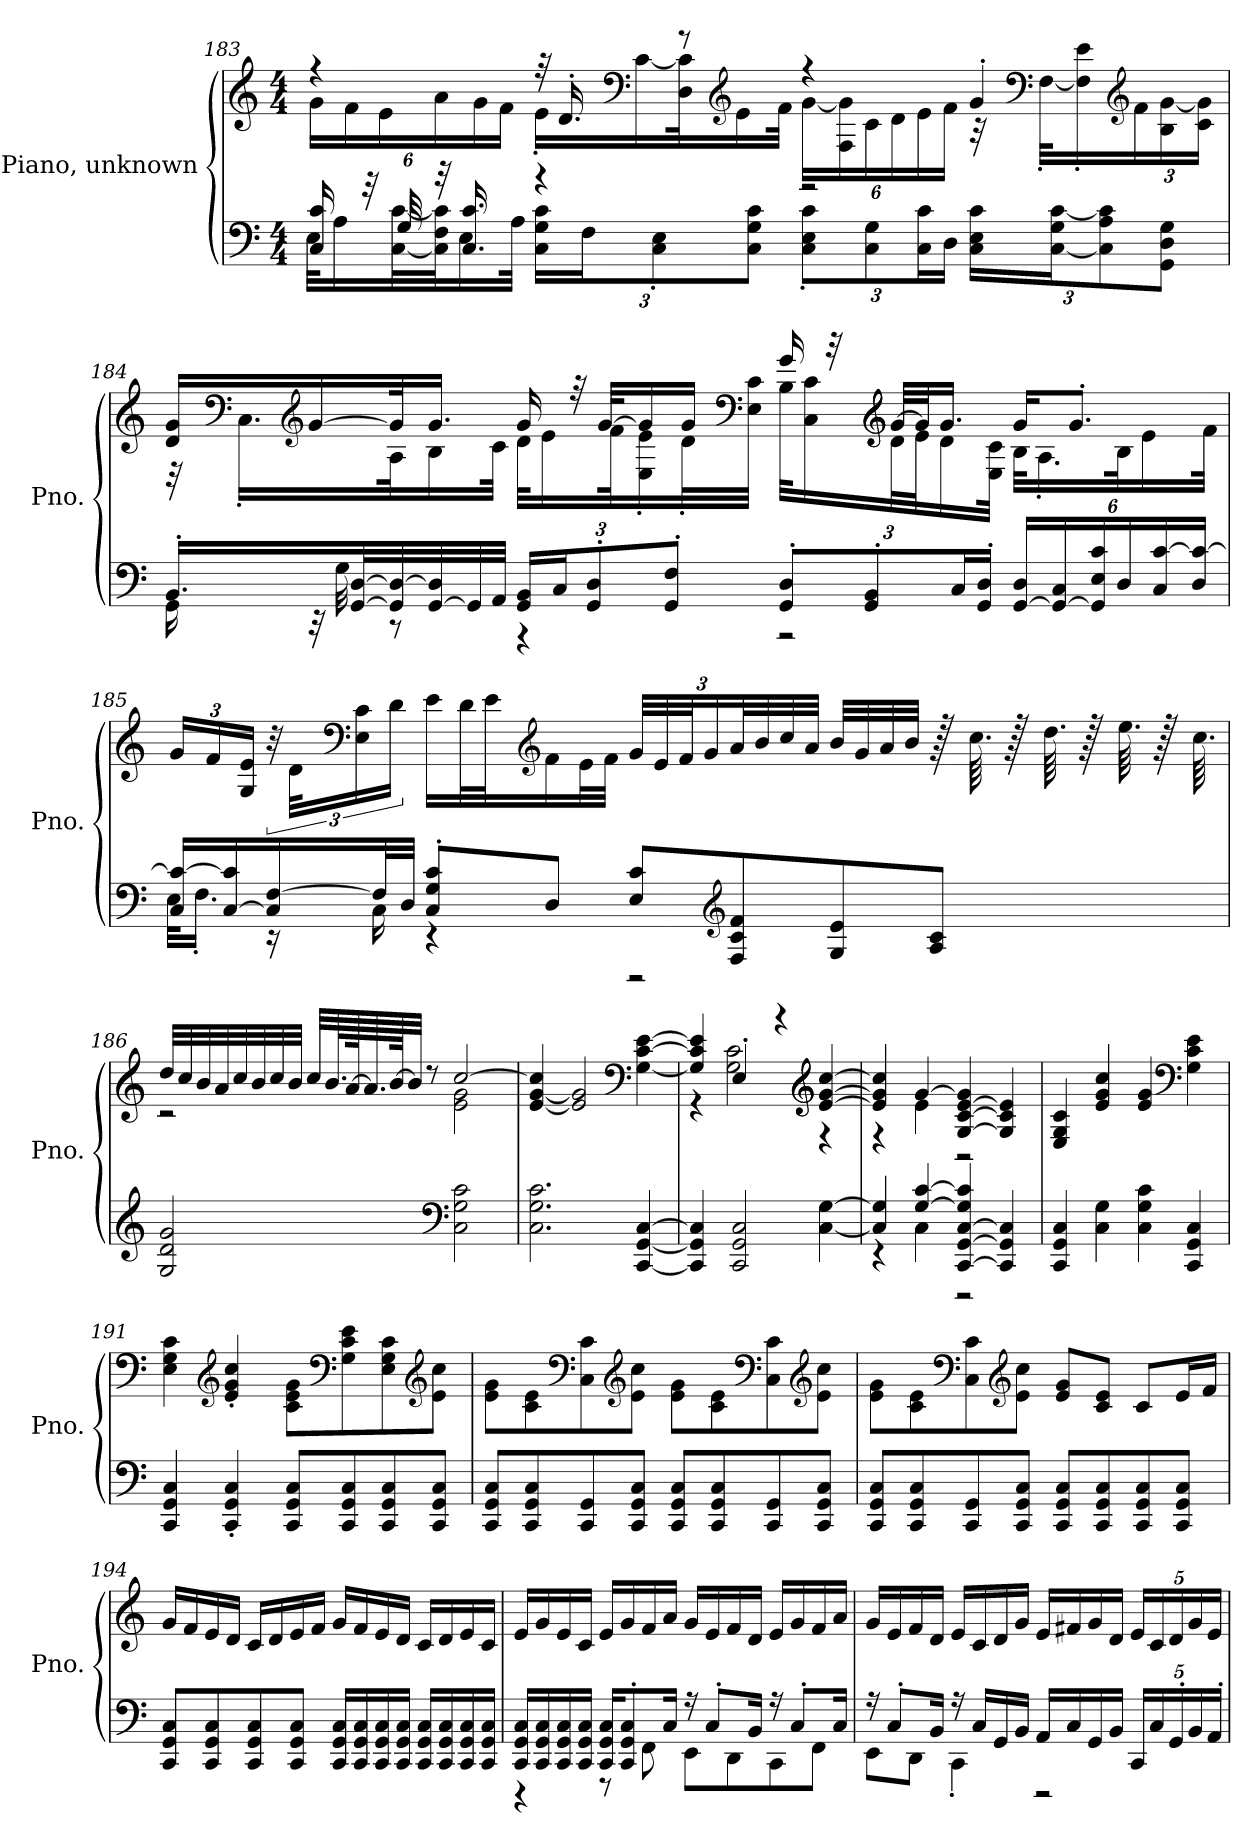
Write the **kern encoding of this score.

**kern	**kern
*part1	*part1
*staff2	*staff1
*I"Piano, unknown	*
*I'Pno.	*
!!LO:PB:g=z
*clefF4	*clefG2
*k[]	*k[]
*M4/4	*M4/4
=183	=183
*^	*^
*	*	*	*Xbrackettup
16C/ 16c/	32E\KLL	4r	24g\LL
.	16A\	.	.
.	.	.	24f\
32r	.	.	.
.	.	.	24e\
32G/	[32C\ [32c\L	.	.
32r	32C\] 32F\ 32c\]J	.	24a\
16.C/ 16.c/	16E\	.	.
.	.	.	24g\
.	.	.	24f\JJ
.	32A\JJk	.	.
*	*Xbrackettup	*	*
4r	24C\ 24G\ 24c\LL	32r	16e'\LL
.	.	16.d'/	.
.	24F\J	.	.
*	*	*clefF4	*
.	.	.	[16c\
.	12C\' 12E\'	.	.
.	.	8r	32D\ 32c\]K
*	*	*clefG2	*
.	.	.	16e\
.	12C\ 12G\ 12c\J	.	.
.	.	.	32f\JJk
2r	12C\' 12E\' 12c\'L	4r	[24g\LL
.	.	.	24F\ 24g\]
.	12C\ 12G\	.	24c\
.	.	.	24d\
.	24C\ 24c\L	.	24e\
.	24D\JJ	.	24f\JJ
.	24C\ 24E\ 24c\LL	4g'/	32r
*	*	*clefF4	*
.	.	.	[32F'\KLL
.	[24C\ 24G\ [24c\J	.	.
.	.	.	16F\]' 16e\'
.	12C\] 12A\ 12c\]	.	.
*	*	*clefG2	*
.	.	.	24f\
.	12GG\ 12D\ 12G\J	.	24B\ [24g\
.	.	.	24c\ 24g\]JJ
!!LO:LB:g=z	!!
=184	=184	=184	=184
16.BB'/LL	16GG\	16d/ 16g/LL	32r
*	*	*clefF4	*
.	.	.	16.C'\LL
*	*	*clefG2	*
.	32r	[16g/	.
[32GG/ [32D/L	32G\	.	.
32GG/] 32D/_	8r	32g/K]	32A\K
[32GG/ 32D/]	.	16.g/JJ	16B\
32GG/]	.	.	.
32AA/JJJ	.	.	32c\JJk
24GG/ 24BB/LL	4r	16g/	32d\KLL
.	.	.	16e\
24C/J	.	.	.
.	.	32r	.
12GG/' 12D/'	.	.	.
.	.	[32g/KLL	32f\K
.	.	16g/]	16E\' 16e\'
12GG/' 12F/'J	.	.	.
.	.	16g/JJ	32d'\L
*	*	*clefF4	*
.	.	.	32E\ 32c\JJJ
12GG/' 12D/'L	2r	16g/	32B\KLL
.	.	.	16C\ 16c\
.	.	32r	.
12GG/' 12BB/'	.	.	.
*	*	*clefG2	*
.	.	[32g/LLL	32d\L
.	.	32g/J]	32e\J
.	.	16.g/JJ	16d\
24C/L	.	.	.
24GG/' 24D/'JJ	.	.	.
.	.	.	32E\ 32c\JJk
[24GG/ 24D/LL	.	16g/KL	32B\KLL
.	.	.	16.A'\
24GG/_ 24C/	.	.	.
.	.	8.g'/J	.
24GG/] 24E/ 24c/	.	.	.
24D/	.	.	32B\K
.	.	.	16e\
24C/ [24c/	.	.	.
24D/ 24c/_JJ	.	.	.
.	.	.	32f\JJk
*	*	*v	*v
!!LO:LB:g=z
=185	=185	=185
16C/ 16c/_LL	32E\KLL	24g/LL
.	16.F'\JJ	.
.	.	24f/
[16C/ 16c/]	.	.
.	.	24G/ 24e/JJ
*	*	*brackettup
16C/] [16F/	16r	48r
.	.	48d\KLL
*	*	*clefF4
.	.	24E\ 24c\
32F/L]	16C\	.
.	.	24d\JJ
32D/JJJ	.	.
8C/' 8G/' 8c/'L	4r	16e\LL
.	.	32d\L
.	.	32e\J
*	*	*clefG2
8D/J	.	16f\
.	.	32e\L
.	.	32f\JJJ
8E/ 8c/L	2r	32g/LLL
.	.	32e/
*	*	*Xbrackettup
.	.	48f/J
.	.	24g/
*clefG2	*	*
8F/ 8c/ 8f/	.	32a/L
.	.	32b/
.	.	32cc/
.	.	32a/JJJ
8G/ 8e/	.	32b/LLL
.	.	32g/
.	.	32a/
.	.	32b/JJJ
8A/ 8c/J	.	128r
.	.	64.cc\
.	.	128r
.	.	64.dd\
.	.	128r
.	.	64.ee\
.	.	128r
.	.	64.cc\
*v	*v	*
!!LO:LB:g=z
=186	=186
*	*^
2G/ 2d/ 2g/	32dd/LLL	2r
.	32cc/	.
.	32b/	.
.	32a/	.
.	32cc/	.
.	32b/	.
.	32cc/	.
.	32b/JJJ	.
.	32cc/LLL	.
.	64.b/L	.
.	[128a/K	.
.	64.a/]	.
.	[128b/JK	.
.	32b/JJJ]	.
.	8r	.
*clefF4	*	*
2C\ 2G\ 2c\	[2cc/	2e\ 2g\
*	*v	*v
=187	=187
2.C\ 2.G\ 2.c\	[4e/ [4g/ 4cc/]
.	2e/] 2g/]
*	*clefF4
[4CC/ [4GG/ [4C/	[4G\ [4c\ [4e\
=188	=188
*	*^
4CC/] 4GG/] 4C/]	4G/] 4c/] 4e/]	4r
2CC/ 2GG/ 2C/	4E'/	2G\ 2c\
.	4r	.
*	*clefG2	*
[4C\ [4G\	[4e/ [4g/ [4cc/	4r
=189	=189	=189
*^	*	*
4C/] 4G/]	4r	4e/] 4g/] 4cc/]	4r
[4G/ [4c/	4C\	[4g/	4e\
[4CC/ [4GG/ [4C/ 4G/] 4c/]	2r	[4G/ [4c/ [4e/ 4g/]	2r
4CC/] 4GG/] 4C/]	.	4G/] 4c/] 4e/]	.
*v	*v	*	*
*	*v	*v
=190	=190
4CC/ 4GG/ 4C/	4E/ 4G/ 4c/
4C\ 4G\	4e/ 4g/ 4cc/
4C\ 4G\ 4c\	4e/ 4g/
*	*clefF4
4CC/ 4GG/ 4C/	4G\ 4c\ 4e\
!!LO:LB:g=z
=191	=191
4CC/ 4GG/ 4C/	4E\ 4G\ 4c\
*	*clefG2
4CC/' 4GG/' 4C/'	4e/' 4g/' 4cc/'
8CC/ 8GG/ 8C/L	8c\ 8e\ 8g\L
*	*clefF4
8CC/ 8GG/ 8C/	8G\ 8c\ 8e\
8CC/ 8GG/ 8C/	8E\ 8G\ 8c\
*	*clefG2
8CC/ 8GG/ 8C/J	8e\ 8cc\J
=192	=192
8CC/ 8GG/ 8C/L	8e\ 8g\L
8CC/ 8GG/ 8C/	8c\ 8e\
*	*clefF4
8CC/ 8GG/	8C\ 8c\
*	*clefG2
8CC/ 8GG/ 8C/J	8e\ 8cc\J
8CC/ 8GG/ 8C/L	8e\ 8g\L
8CC/ 8GG/ 8C/	8c\ 8e\
*	*clefF4
8CC/ 8GG/	8C\ 8c\
*	*clefG2
8CC/ 8GG/ 8C/J	8e\ 8cc\J
=193	=193
8CC/ 8GG/ 8C/L	8e\ 8g\L
8CC/ 8GG/ 8C/	8c\ 8e\
*	*clefF4
8CC/ 8GG/	8C\ 8c\
*	*clefG2
8CC/ 8GG/ 8C/J	8e\ 8cc\J
8CC/ 8GG/ 8C/L	8e/ 8g/L
8CC/ 8GG/ 8C/	8c/ 8e/J
8CC/ 8GG/ 8C/	8c/L
8CC/ 8GG/ 8C/J	16e/L
.	16f/JJ
!!LO:LB:g=z
=194	=194
8CC/ 8GG/ 8C/L	16g/LL
.	16f/
8CC/ 8GG/ 8C/	16e/
.	16d/JJ
8CC/ 8GG/ 8C/	16c/LL
.	16d/
8CC/ 8GG/ 8C/J	16e/
.	16f/JJ
16CC/ 16GG/ 16C/LL	16g/LL
16CC/ 16GG/ 16C/	16f/
16CC/ 16GG/ 16C/	16e/
16CC/ 16GG/ 16C/JJ	16d/JJ
16CC/ 16GG/ 16C/LL	16c/LL
16CC/ 16GG/ 16C/	16d/
16CC/ 16GG/ 16C/	16e/
16CC/ 16GG/ 16C/JJ	16c/JJ
=195	=195
*^	*
16CC/ 16GG/ 16C/LL	4r	16e/LL
16CC/ 16GG/ 16C/	.	16g/
16CC/ 16GG/ 16C/	.	16e/
16CC/ 16GG/ 16C/JJ	.	16c/JJ
16CC/ 16GG/ 16C/KL	8r	16e/LL
8CC/' 8GG/' 8C/'	.	16g/
.	8FF\	16f/
16C/Jk	.	16a/JJ
16r	8EE\L	16g/LL
8C'/L	.	16e/
.	8DD\	16f/
16BB/Jk	.	16d/JJ
16r	8CC\	16e/LL
8C'/L	.	16g/
.	8FF\J	16f/
16C/Jk	.	16a/JJ
!!LO:PB:g=z
=196	=196	=196
16r	8EE\L	16g/LL
8C'/L	.	16e/
.	8DD\J	16f/
16BB/Jk	.	16d/JJ
16r	4CC'\	16e/LL
16C/LL	.	16c/
16GG/	.	16d/
16BB/JJ	.	16g/JJ
16AA/LL	2r	16e/LL
16C/	.	16f#X/
16GG/	.	16g/
16BB/JJ	.	16d/JJ
20CC/LL	.	20e/LL
20C/	.	20c/
20GG'/	.	20d/
20BB/	.	20g/
20AA'/JJ	.	20e/JJ
*v	*v	*
=	=
*-	*-
